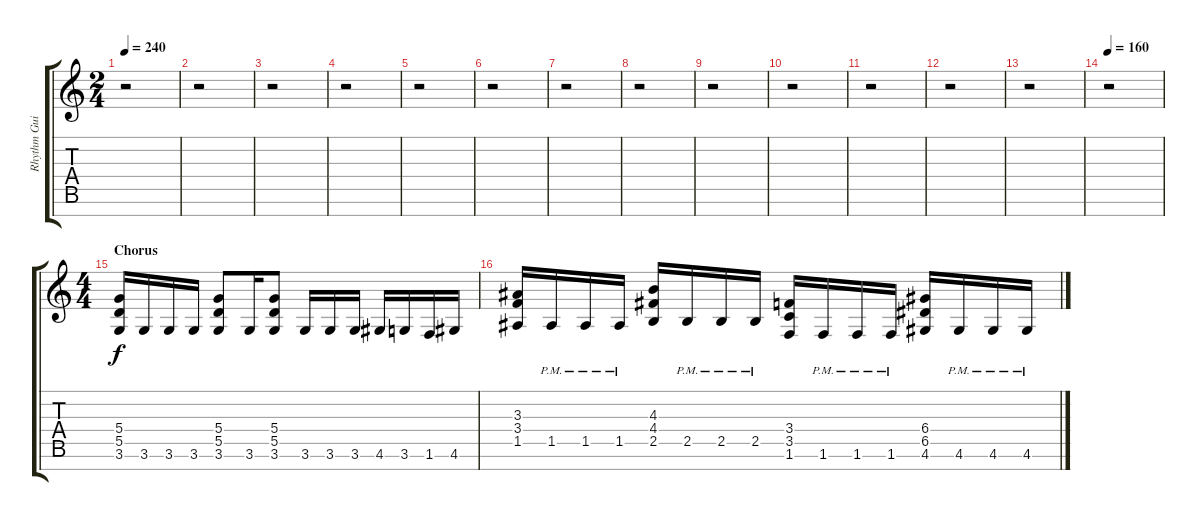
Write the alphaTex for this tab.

\track ("Rhythm Guitar" "Rhythm Gui") {instrument distortionguitar}
\staff {score tabs}
\tuning (E4 B3 G3 D3 A2 E2 B1) {hide}
\ts (2 4)
\tempo 240
\clef g2
\ks c
r.2{dy f} |
r.2 |
r.2 |
r.2 |
r.2 |
r.2 |
r.2 |
r.2 |
r.2 |
r.2 |
r.2 |
r.2 |
r.2 |
\tempo 160
r.2 |
\ts (4 4)
\section ("" "Chorus")
(5.4 5.5 3.6).16 3.6.16 3.6.16 3.6.16 (5.4 5.5 3.6).8 3.6.16 (5.4 5.5 3.6).8 3.6.16 3.6.16 3.6.16 4.6.16 3.6.16 1.6.16 4.6.16 |
(3.3 3.4 1.5).16 1.5{pm}.16 1.5{pm}.16 1.5{pm}.16 (4.3 4.4 2.5).16 2.5{pm}.16 2.5{pm}.16 2.5{pm}.16 (3.4 3.5 1.6).16 1.6{pm}.16 1.6{pm}.16 1.6{pm}.16 (6.4 6.5 4.6).16 4.6{pm}.16 4.6{pm}.16 4.6{pm}.16
